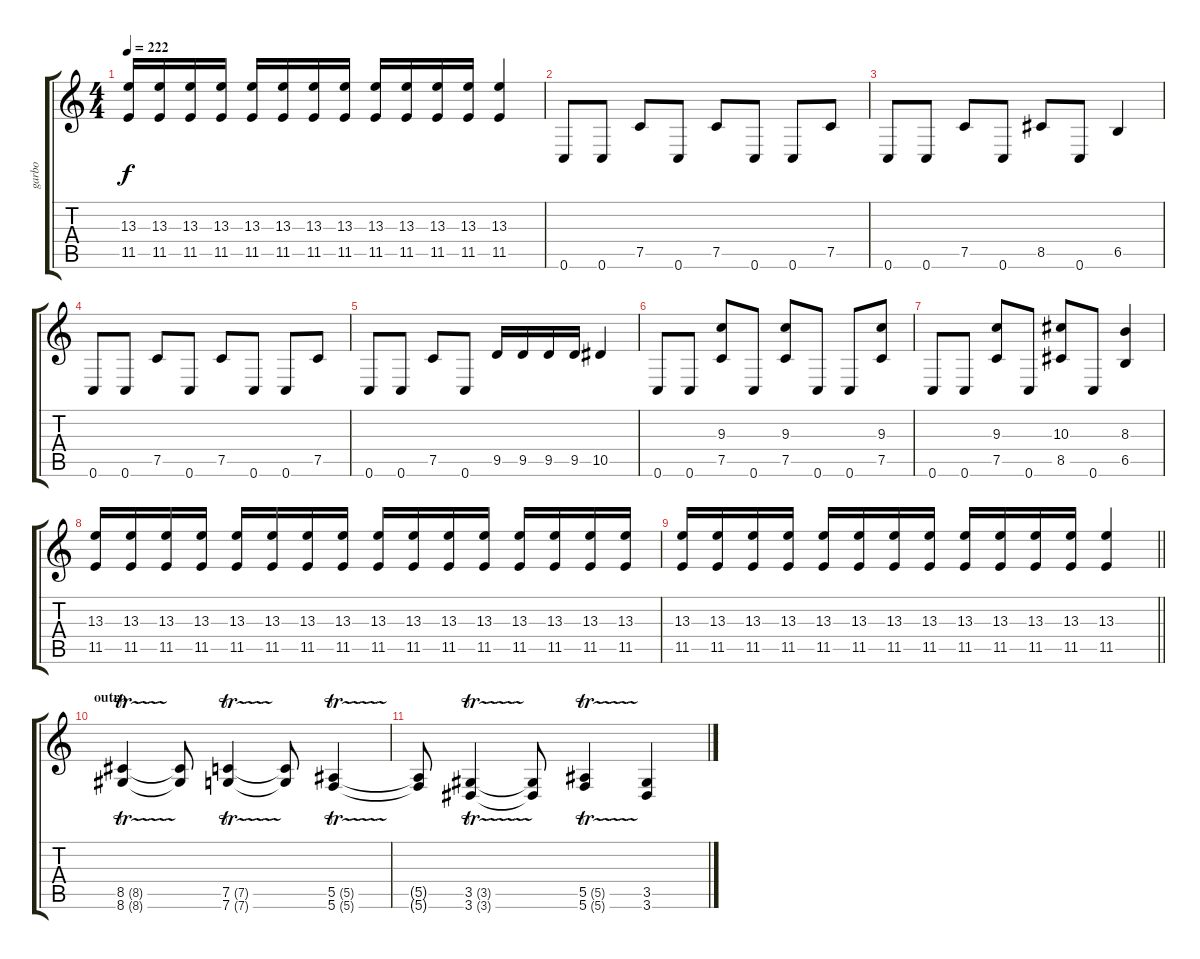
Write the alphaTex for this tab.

\track ("garbo" "garbo") {instrument overdrivenguitar}
\staff {score tabs}
\tuning (C4 G3 Eb3 Bb2 F2 C2) {hide}
\ts (4 4)
\tempo 222
\clef g2
\ks c
(13.3 11.5).16{dy f} (13.3 11.5).16 (13.3 11.5).16 (13.3 11.5).16 (13.3 11.5).16 (13.3 11.5).16 (13.3 11.5).16 (13.3 11.5).16 (13.3 11.5).16 (13.3 11.5).16 (13.3 11.5).16 (13.3 11.5).16 (13.3 11.5).4 |
0.6.8 0.6.8 7.5.8 0.6.8 7.5.8 0.6.8 0.6.8 7.5.8 |
0.6.8 0.6.8 7.5.8 0.6.8 8.5.8 0.6.8 6.5.4 |
0.6.8 0.6.8 7.5.8 0.6.8 7.5.8 0.6.8 0.6.8 7.5.8 |
0.6.8 0.6.8 7.5.8 0.6.8 9.5.16 9.5.16 9.5.16 9.5.16 10.5.4 |
0.6.8 0.6.8 (9.3 7.5).8 0.6.8 (9.3 7.5).8 0.6.8 0.6.8 (9.3 7.5).8 |
0.6.8 0.6.8 (9.3 7.5).8 0.6.8 (10.3 8.5).8 0.6.8 (8.3 6.5).4 |
(13.3 11.5).16 (13.3 11.5).16 (13.3 11.5).16 (13.3 11.5).16 (13.3 11.5).16 (13.3 11.5).16 (13.3 11.5).16 (13.3 11.5).16 (13.3 11.5).16 (13.3 11.5).16 (13.3 11.5).16 (13.3 11.5).16 (13.3 11.5).16 (13.3 11.5).16 (13.3 11.5).16 (13.3 11.5).16 |
\barLineRight lightlight
(13.3 11.5).16 (13.3 11.5).16 (13.3 11.5).16 (13.3 11.5).16 (13.3 11.5).16 (13.3 11.5).16 (13.3 11.5).16 (13.3 11.5).16 (13.3 11.5).16 (13.3 11.5).16 (13.3 11.5).16 (13.3 11.5).16 (13.3 11.5).4 |
\section ("" "outro")
(8.5{tr (8 16)} 8.6{tr (8 16)}).4 (8.5{t} 8.6{t}).8 (7.5{tr (7 16)} 7.6{tr (7 16)}).4 (7.5{t} 7.6{t}).8 (5.5{tr (5 16)} 5.6{tr (5 16)}).4 |
(5.5{t} 5.6{t}).8 (3.5{tr (3 16)} 3.6{tr (3 16)}).4 (3.5{t} 3.6{t}).8 (5.5{tr (5 16)} 5.6{tr (5 16)}).4 (3.5 3.6).4
